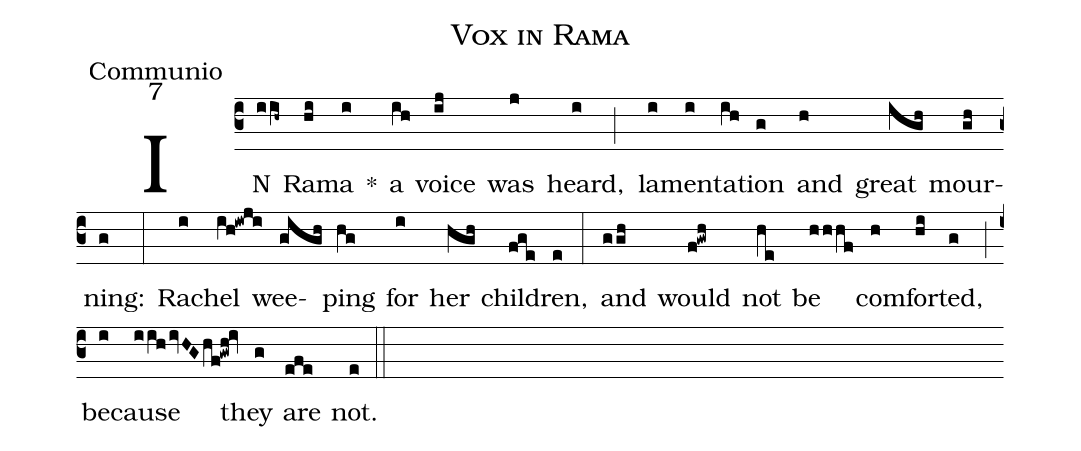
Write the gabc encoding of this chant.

name:Vox in Rama;
office-part:Communio;
mode:7;
%%
(c3) IN(iih~) Ra(hi)ma(i) *() a(ih) voice(ij) was(j) heard,(i) (;) la(i)men(i)ta(ih)tion(g) and(h) great(igh) mour(gh)ning:(g) (:) Ra(i)chel(ih!iwji) wee(gigh)ping(hg) for(i) her(hgh) chil(fge)dren,(e) (:) and(ggh) would(f!gwh) not(he) be(hhhf) com(h)for(hi)ted,(g) (;) be(i)cause(iih/ivHG/hf!gwh!iv) they(g) are(efe) not.(e) (::)
